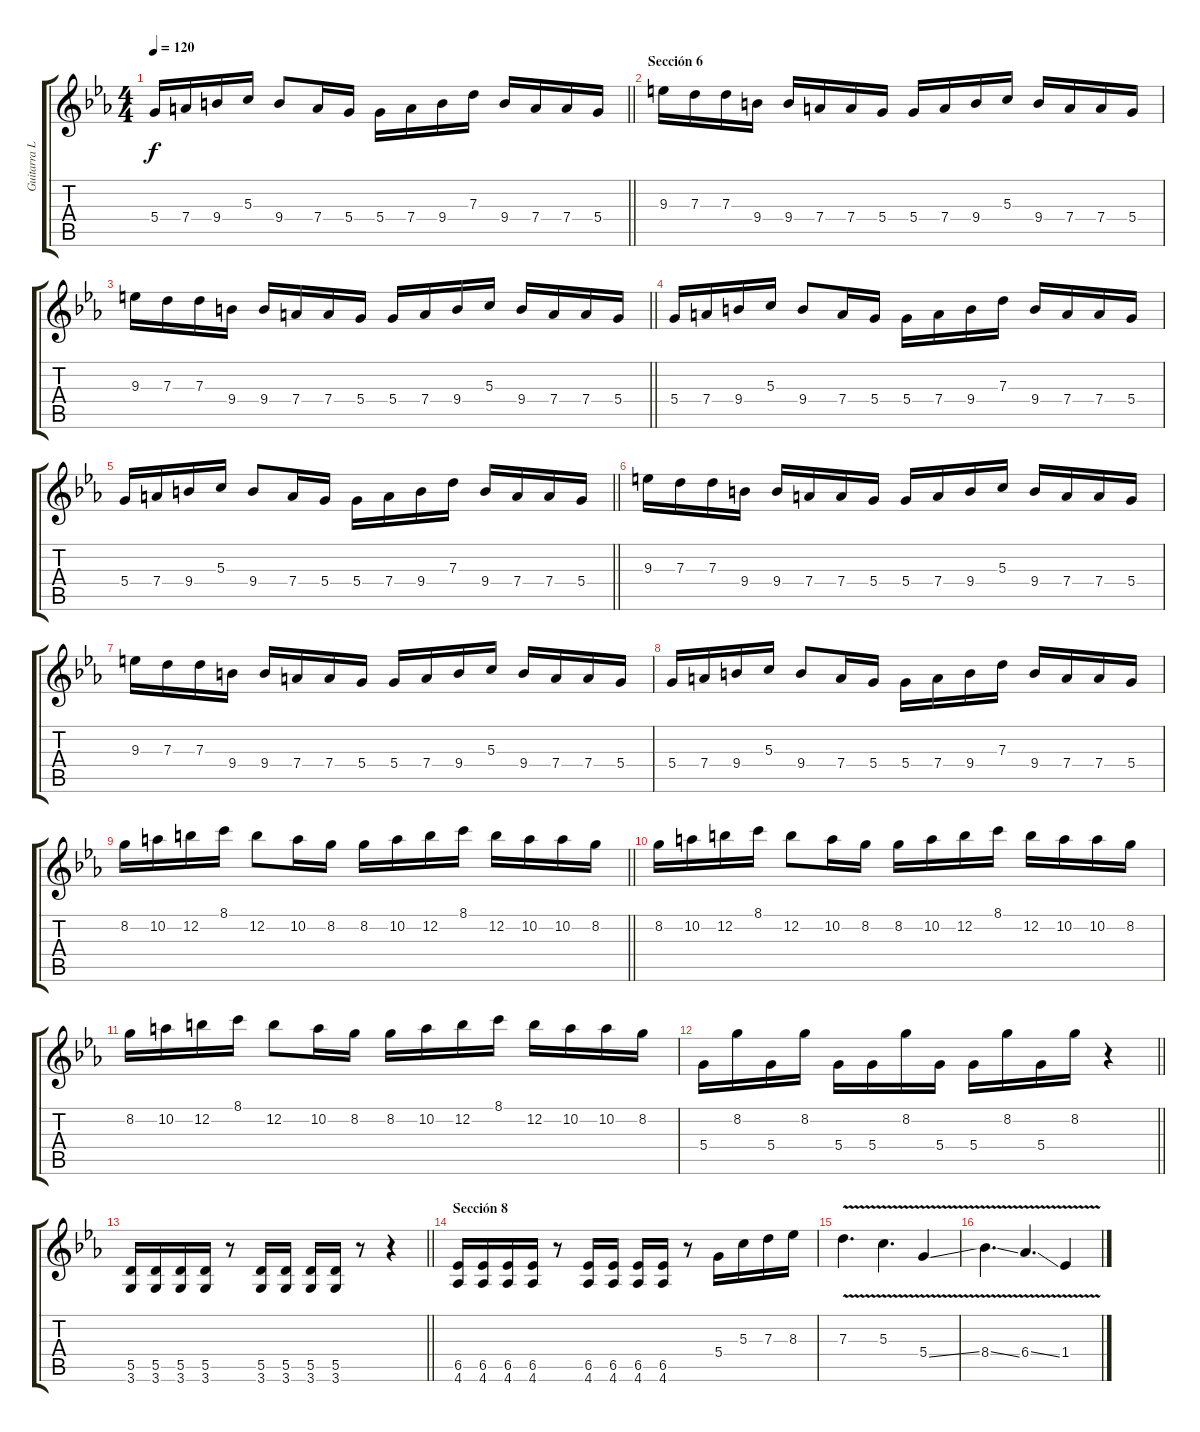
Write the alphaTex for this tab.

\track ("Guitarra Lider 2" "Guitarra L") {instrument distortionguitar}
\staff {score tabs}
\tuning (E4 B3 G3 D3 A2 E2) {hide}
\ts (4 4)
\tempo 120
\clef g2
\barLineRight lightlight
\ks eb
5.4.16{dy f} 7.4.16 9.4.16 5.3.16 9.4.8 7.4.16 5.4.16 5.4.16 7.4.16 9.4.16 7.3.16 9.4.16 7.4.16 7.4.16 5.4.16 |
\section ("" "Sección 6")
9.3.16 7.3.16 7.3.16 9.4.16 9.4.16 7.4.16 7.4.16 5.4.16 5.4.16 7.4.16 9.4.16 5.3.16 9.4.16 7.4.16 7.4.16 5.4.16 |
\barLineRight lightlight
9.3.16 7.3.16 7.3.16 9.4.16 9.4.16 7.4.16 7.4.16 5.4.16 5.4.16 7.4.16 9.4.16 5.3.16 9.4.16 7.4.16 7.4.16 5.4.16 |
5.4.16 7.4.16 9.4.16 5.3.16 9.4.8 7.4.16 5.4.16 5.4.16 7.4.16 9.4.16 7.3.16 9.4.16 7.4.16 7.4.16 5.4.16 |
\barLineRight lightlight
5.4.16 7.4.16 9.4.16 5.3.16 9.4.8 7.4.16 5.4.16 5.4.16 7.4.16 9.4.16 7.3.16 9.4.16 7.4.16 7.4.16 5.4.16 |
9.3.16 7.3.16 7.3.16 9.4.16 9.4.16 7.4.16 7.4.16 5.4.16 5.4.16 7.4.16 9.4.16 5.3.16 9.4.16 7.4.16 7.4.16 5.4.16 |
9.3.16 7.3.16 7.3.16 9.4.16 9.4.16 7.4.16 7.4.16 5.4.16 5.4.16 7.4.16 9.4.16 5.3.16 9.4.16 7.4.16 7.4.16 5.4.16 |
5.4.16 7.4.16 9.4.16 5.3.16 9.4.8 7.4.16 5.4.16 5.4.16 7.4.16 9.4.16 7.3.16 9.4.16 7.4.16 7.4.16 5.4.16 |
\barLineRight lightlight
8.2.16 10.2.16 12.2.16 8.1.16 12.2.8 10.2.16 8.2.16 8.2.16 10.2.16 12.2.16 8.1.16 12.2.16 10.2.16 10.2.16 8.2.16 |
8.2.16 10.2.16 12.2.16 8.1.16 12.2.8 10.2.16 8.2.16 8.2.16 10.2.16 12.2.16 8.1.16 12.2.16 10.2.16 10.2.16 8.2.16 |
8.2.16 10.2.16 12.2.16 8.1.16 12.2.8 10.2.16 8.2.16 8.2.16 10.2.16 12.2.16 8.1.16 12.2.16 10.2.16 10.2.16 8.2.16 |
\barLineRight lightlight
5.4.16 8.2.16 5.4.16 8.2.16 5.4.16 5.4.16 8.2.16 5.4.16 5.4.16 8.2.16 5.4.16 8.2.16 r.4 |
\barLineRight lightlight
(5.5 3.6).16 (5.5 3.6).16 (5.5 3.6).16 (5.5 3.6).16 r.8 (5.5 3.6).16 (5.5 3.6).16 (5.5 3.6).16 (5.5 3.6).16 r.8 r.4 |
\section ("" "Sección 8")
(6.5 4.6).16 (6.5 4.6).16 (6.5 4.6).16 (6.5 4.6).16 r.8 (6.5 4.6).16 (6.5 4.6).16 (6.5 4.6).16 (6.5 4.6).16 r.8 5.4.16 5.3.16 7.3.16 8.3.16 |
7.3{v}.4{d} 5.3{v}.4{d} 5.4{v ss}.4 |
8.4{v ss}.4{d beam Down} 6.4{v ss}.4{d} 1.4{v}.4
